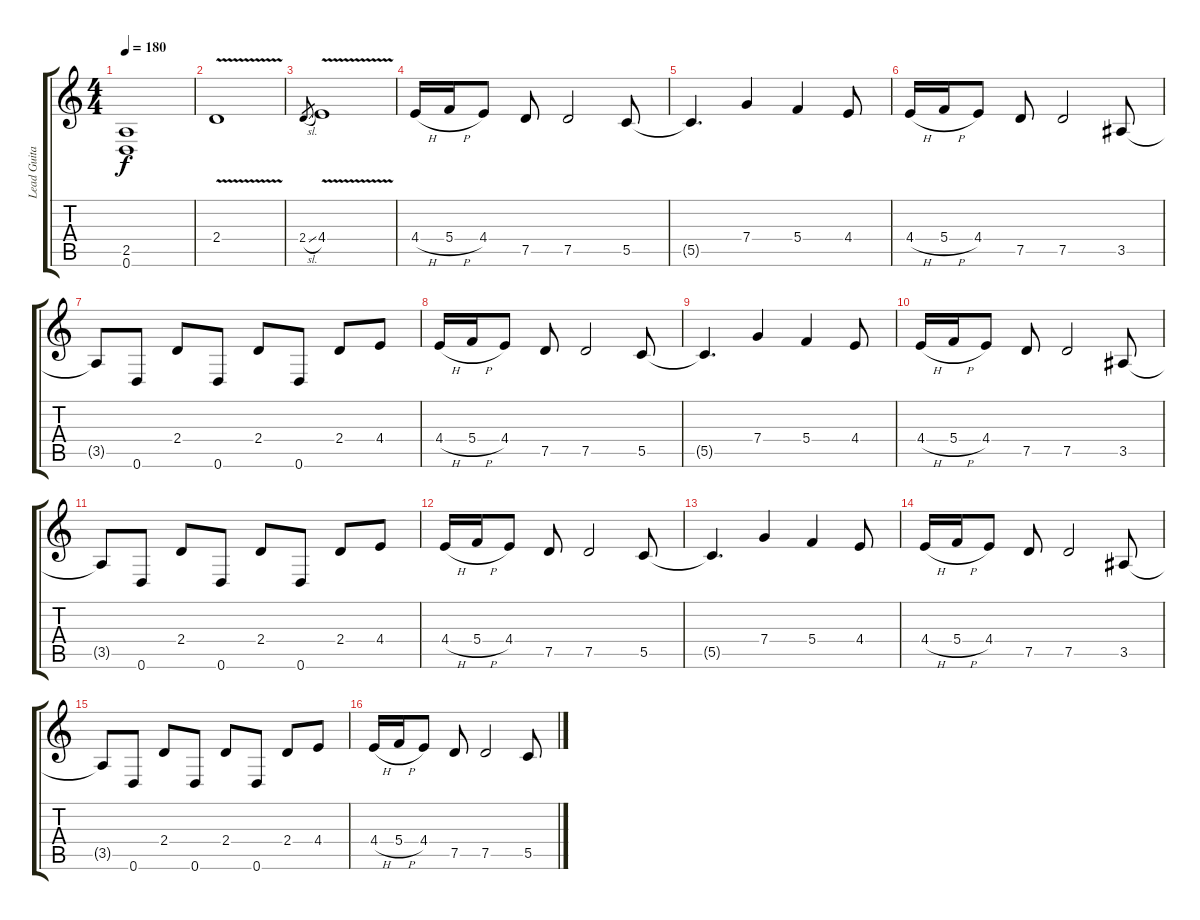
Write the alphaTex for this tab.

\track ("Lead Guitar" "Lead Guita") {instrument distortionguitar}
\staff {score tabs}
\tuning (D4 A3 F3 C3 G2 D2) {hide}
\ts (4 4)
\tempo 180
\clef g2
\ks c
(2.5{t} 0.6{t}).1{dy f} |
2.4{v}.1 |
2.4{sl}.8{gr} 4.4{v}.1 |
4.4{h}.16 5.4{h}.16 4.4.8 7.5.8 7.5.2 5.5.8 |
5.5{t}.4{d} 7.4.4 5.4.4 4.4.8 |
4.4{h}.16 5.4{h}.16 4.4.8 7.5.8 7.5.2 3.5.8 |
3.5{t}.8 0.6.8 2.4.8 0.6.8 2.4.8 0.6.8 2.4.8 4.4.8 |
4.4{h}.16 5.4{h}.16 4.4.8 7.5.8 7.5.2 5.5.8 |
5.5{t}.4{d} 7.4.4 5.4.4 4.4.8 |
4.4{h}.16 5.4{h}.16 4.4.8 7.5.8 7.5.2 3.5.8 |
3.5{t}.8 0.6.8 2.4.8 0.6.8 2.4.8 0.6.8 2.4.8 4.4.8 |
4.4{h}.16 5.4{h}.16 4.4.8 7.5.8 7.5.2 5.5.8 |
5.5{t}.4{d} 7.4.4 5.4.4 4.4.8 |
4.4{h}.16 5.4{h}.16 4.4.8 7.5.8 7.5.2 3.5.8 |
3.5{t}.8 0.6.8 2.4.8 0.6.8 2.4.8 0.6.8 2.4.8 4.4.8 |
4.4{h}.16 5.4{h}.16 4.4.8 7.5.8 7.5.2 5.5.8
